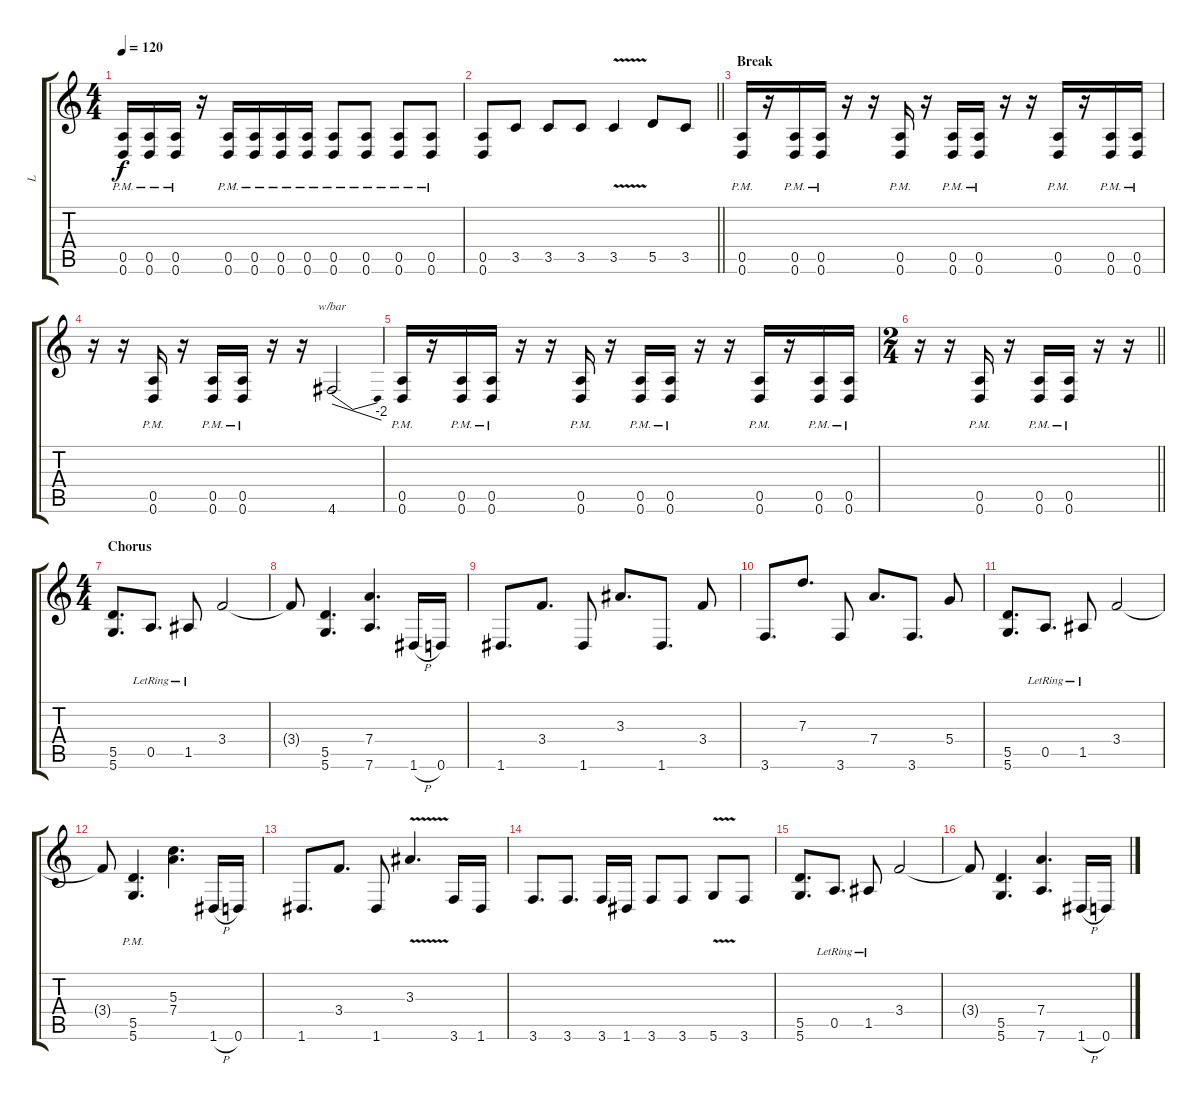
\track ("L" "L") {instrument distortionguitar}
\staff {score tabs}
\tuning (E4 B3 G3 D3 A2 D2) {hide}
\ts (4 4)
\tempo 120
\clef g2
\ks c
(0.5{pm} 0.6{pm}).16{dy f} (0.5{pm} 0.6{pm}).16 (0.5{pm} 0.6{pm}).16 r.16 (0.5{pm} 0.6{pm}).16 (0.5{pm} 0.6{pm}).16 (0.5{pm} 0.6{pm}).16 (0.5{pm} 0.6{pm}).16 (0.5{pm} 0.6{pm}).8 (0.5{pm} 0.6{pm}).8 (0.5{pm} 0.6{pm}).8 (0.5{pm} 0.6{pm}).8 |
\barLineRight lightlight
(0.5 0.6).8 3.5.8 3.5.8 3.5.8 3.5{v}.4 5.5.8 3.5.8 |
\section ("" "Break")
(0.5{pm} 0.6{pm}).16 r.16 (0.5{pm} 0.6{pm}).16 (0.5{pm} 0.6{pm}).16 r.16 r.16 (0.5{pm} 0.6{pm}).16 r.16 (0.5{pm} 0.6{pm}).16 (0.5{pm} 0.6{pm}).16 r.16 r.16 (0.5{pm} 0.6{pm}).16 r.16 (0.5{pm} 0.6{pm}).16 (0.5{pm} 0.6{pm}).16 |
r.16 r.16 (0.5{pm} 0.6{pm}).16 r.16 (0.5{pm} 0.6{pm}).16 (0.5{pm} 0.6{pm}).16 r.16 r.16 4.6.2{tbe (dive default 0 0 60 -8)} |
(0.5{pm} 0.6{pm}).16 r.16 (0.5{pm} 0.6{pm}).16 (0.5{pm} 0.6{pm}).16 r.16 r.16 (0.5{pm} 0.6{pm}).16 r.16 (0.5{pm} 0.6{pm}).16 (0.5{pm} 0.6{pm}).16 r.16 r.16 (0.5{pm} 0.6{pm}).16 r.16 (0.5{pm} 0.6{pm}).16 (0.5{pm} 0.6{pm}).16 |
\ts (2 4)
\barLineRight lightlight
r.16 r.16 (0.5{pm} 0.6{pm}).16 r.16 (0.5{pm} 0.6{pm}).16 (0.5{pm} 0.6{pm}).16 r.16 r.16 |
\ts (4 4)
\section ("" "Chorus")
(5.5 5.6).8{d} 0.5{lr}.8{d} 1.5{lr}.8 3.4.2 |
3.4{t}.8 (5.5 5.6).4{d} (7.4 7.6).4{d} 1.6{h}.16 0.6.16 |
1.6.8{d} 3.4.8{d} 1.6.8 3.3.8{d} 1.6.8{d} 3.4.8 |
3.6.8{d} 7.3.8{d} 3.6.8 7.4.8{d} 3.6.8{d} 5.4.8 |
(5.5 5.6).8{d} 0.5{lr}.8{d} 1.5{lr}.8 3.4.2 |
3.4{t}.8 (5.5{pm} 5.6{pm}).4{d} (5.3 7.4).4{d} 1.6{h}.16 0.6.16 |
1.6.8{d} 3.4.8{d} 1.6.8 3.3{v}.4{d} 3.6.16 1.6.16 |
3.6.8{d} 3.6.8{d} 3.6.16 1.6.16 3.6.8 3.6.8 5.6{v}.8 3.6.8 |
(5.5 5.6).8{d} 0.5{lr}.8{d} 1.5{lr}.8 3.4.2 |
3.4{t}.8 (5.5 5.6).4{d} (7.4 7.6).4{d} 1.6{h}.16 0.6.16
